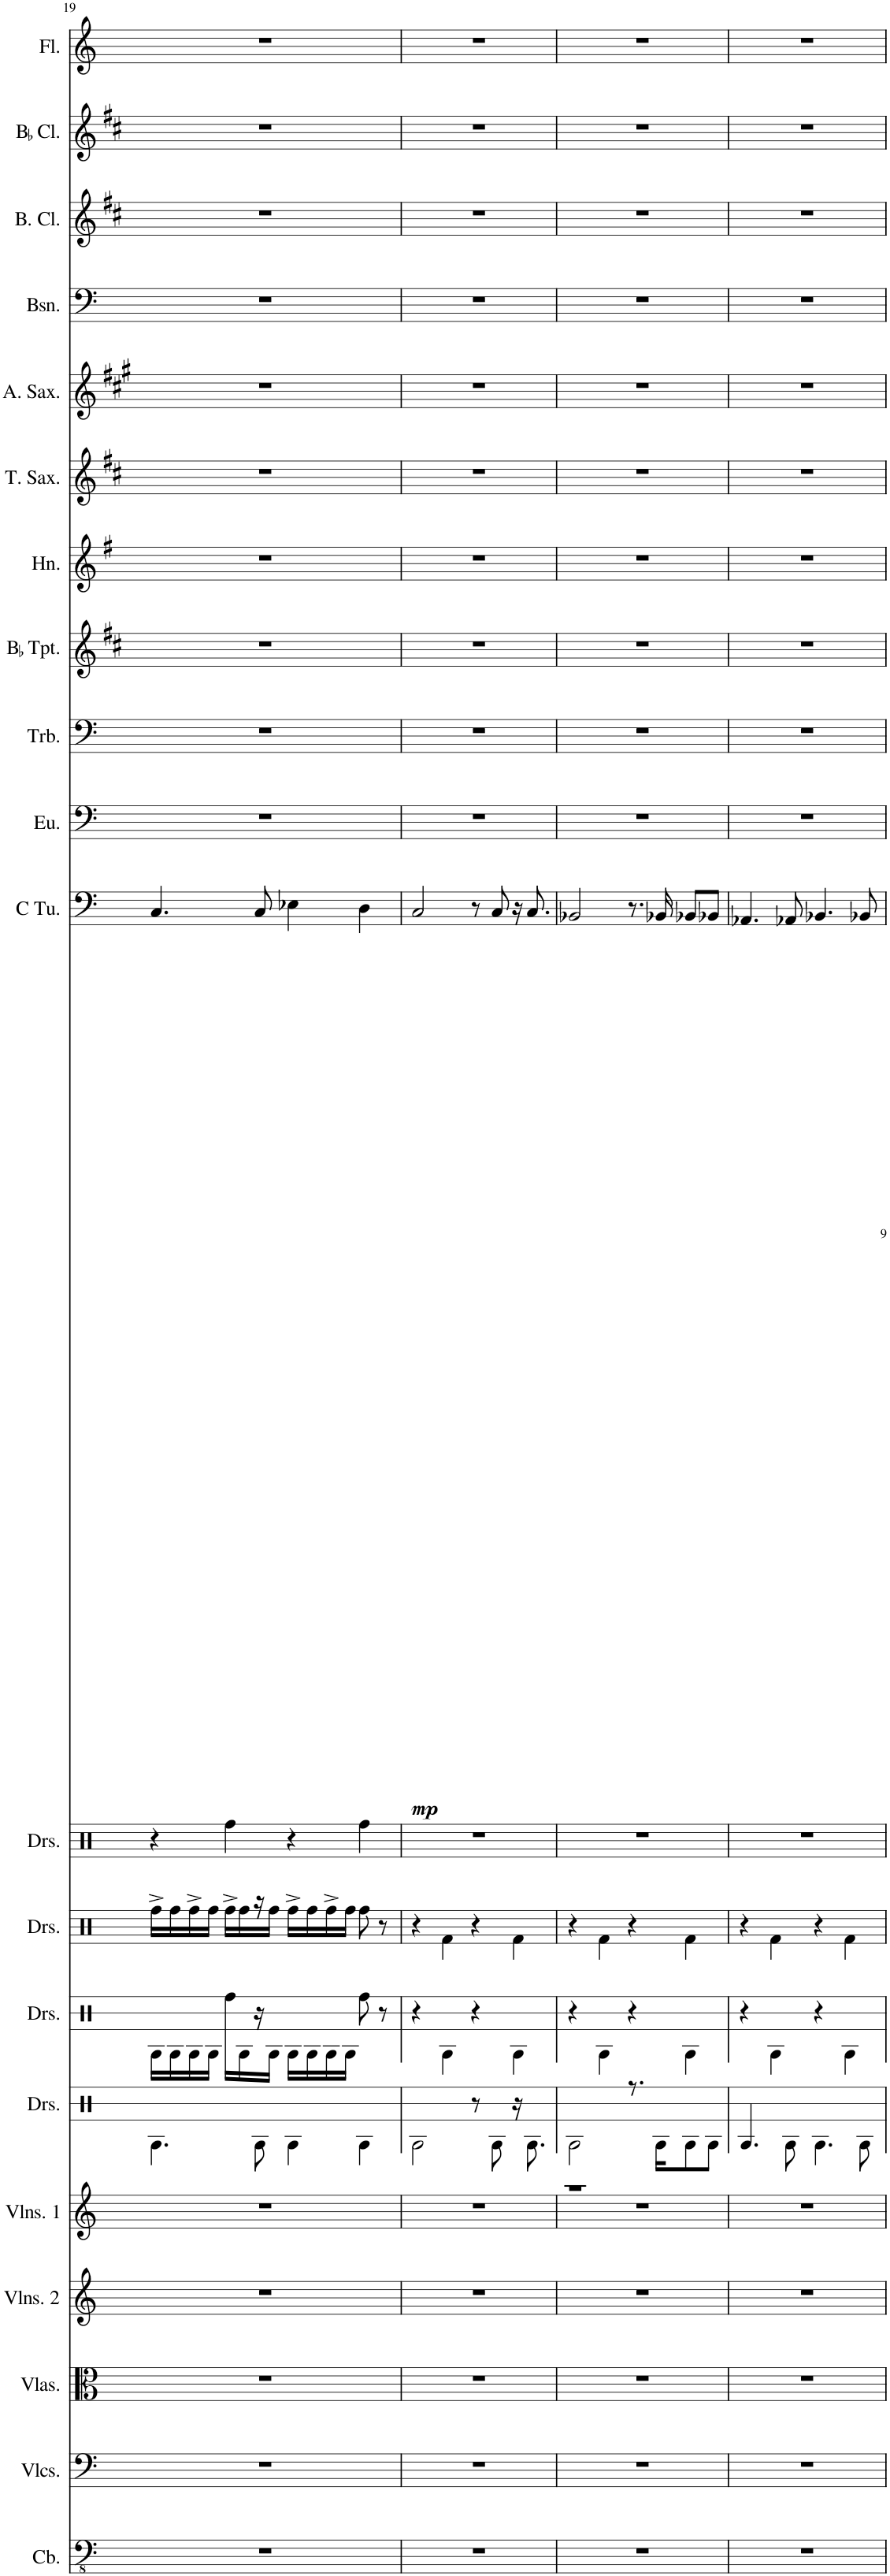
**kern	**kern	**kern	**kern	**kern	**kern	**kern	**kern	**kern	**kern	**dynam	**kern	**kern	**kern	**kern	**kern	**kern	**kern	**kern	**kern	**kern
*part20	*part19	*part18	*part17	*part16	*part15	*part14	*part13	*part12	*part11	*part11	*part10	*part9	*part8	*part7	*part6	*part5	*part4	*part3	*part2	*part1
*staff20	*staff19	*staff18	*staff17	*staff16	*staff15	*staff14	*staff13	*staff12	*staff11	*staff11	*staff10	*staff9	*staff8	*staff7	*staff6	*staff5	*staff4	*staff3	*staff2	*staff1
*I"Contrabass	*I"Violoncellos	*I"Violas	*I"Violins 2	*I"Violins 1	*I"Drumset 3 lines	*I"Drumset	*I"Drumset	*I"Drumset	*I"C Tuba	*	*I"Euphonium	*I"Trombone	*I"BaccidentalFlat Trumpet	*I"Horn	*I"Tenor Saxophone	*I"Alto Saxophone	*I"Bassoon	*I"Bass Clarinet	*I"BaccidentalFlat Clarinet	*I"Flute
*I'Cb.	*I'Vlcs.	*I'Vlas.	*I'Vlns. 2	*I'Vlns. 1	*I'Drs.	*I'Drs.	*I'Drs.	*I'Drs.	*I'C Tu.	*	*I'Eu.	*I'Trb.	*I'BaccidentalFlat Tpt.	*I'Hn.	*I'T. Sax.	*I'A. Sax.	*I'Bsn.	*I'B. Cl.	*I'BaccidentalFlat Cl.	*I'Fl.
!!LO:PB:g=z
*clefFv4	*clefF4	*clefC3	*clefG2	*clefG2	*clefX	*clefX	*clefX	*clefX	*clefF4	*	*clefF4	*clefF4	*clefG2	*clefG2	*clefG2	*clefG2	*clefF4	*clefG2	*clefG2	*clefG2
*Trd7c12	*	*	*	*	*	*	*	*	*	*	*	*	*Trd1c2	*Trd4c7	*Trd8c14	*Trd5c9	*	*Trd8c14	*Trd1c2	*
*k[]	*k[]	*k[]	*k[]	*k[]	*k[]	*k[]	*k[]	*k[]	*k[]	*	*k[]	*k[]	*k[f#c#]	*k[f#]	*k[f#c#]	*k[f#c#g#]	*k[]	*k[f#c#]	*k[f#c#]	*k[]
*M4/4	*M4/4	*M4/4	*M4/4	*M4/4	*	*M4/4	*M4/4	*M4/4	*M4/4	*	*M4/4	*M4/4	*M4/4	*M4/4	*M4/4	*M4/4	*M4/4	*M4/4	*M4/4	*M4/4
=19	=19	=19	=19	=19	=19	=19	=19	=19	=19	=19	=19	=19	=19	=19	=19	=19	=19	=19	=19	=19
1r	1r	1r	1r	1r	4.Rd\	16Rd\LL	16Rff^\LL	4r	4.C/	.	1r	1r	1r	1r	1r	1r	1r	1r	1r	1r
.	.	.	.	.	.	16Rd\	16Rff\	.	.	.	.	.	.	.	.	.	.	.	.	.
.	.	.	.	.	.	16Rd\	16Rff^\	.	.	.	.	.	.	.	.	.	.	.	.	.
.	.	.	.	.	.	16Rd\JJ	16Rff\JJ	.	.	.	.	.	.	.	.	.	.	.	.	.
.	.	.	.	.	.	16Rdd\LL	16Rff^\LL	4Rff\	.	.	.	.	.	.	.	.	.	.	.	.
.	.	.	.	.	.	16Rd\	16Rff\	.	.	.	.	.	.	.	.	.	.	.	.	.
.	.	.	.	.	8Rd\	16r	16r	.	8C/	.	.	.	.	.	.	.	.	.	.	.
.	.	.	.	.	.	16Rd\JJ	16Rff\JJ	.	.	.	.	.	.	.	.	.	.	.	.	.
.	.	.	.	.	4Rd\	16Rd\LL	16Rff^\LL	4r	4E-X\	.	.	.	.	.	.	.	.	.	.	.
.	.	.	.	.	.	16Rd\	16Rff\	.	.	.	.	.	.	.	.	.	.	.	.	.
.	.	.	.	.	.	16Rd\	16Rff^\	.	.	.	.	.	.	.	.	.	.	.	.	.
.	.	.	.	.	.	16Rd\JJ	16Rff\JJ	.	.	.	.	.	.	.	.	.	.	.	.	.
.	.	.	.	.	4Rd\	8Rdd\	8Rff\	4Rff\	4D\	.	.	.	.	.	.	.	.	.	.	.
.	.	.	.	.	.	8r	8r	.	.	.	.	.	.	.	.	.	.	.	.	.
=20	=20	=20	=20	=20	=20	=20	=20	=20	=20	=20	=20	=20	=20	=20	=20	=20	=20	=20	=20	=20
!	!	!	!	!	!	!	!	!	!	!LO:DY:b	!	!	!	!	!	!	!	!	!	!
1r	1r	1r	1r	1r	2Rd\	4r	4r	1r	2C/	mp	1r	1r	1r	1r	1r	1r	1r	1r	1r	1r
.	.	.	.	.	.	4Rd\	4Rf\	.	.	.	.	.	.	.	.	.	.	.	.	.
.	.	.	.	.	8r	4r	4r	.	8r	.	.	.	.	.	.	.	.	.	.	.
.	.	.	.	.	8Rd\	.	.	.	8C/	.	.	.	.	.	.	.	.	.	.	.
.	.	.	.	.	16r	4Rd\	4Rf\	.	16r	.	.	.	.	.	.	.	.	.	.	.
.	.	.	.	.	8.Rd\	.	.	.	8.C/	.	.	.	.	.	.	.	.	.	.	.
=21	=21	=21	=21	=21	=21	=21	=21	=21	=21	=21	=21	=21	=21	=21	=21	=21	=21	=21	=21	=21
*	*	*	*	*	*^	*	*	*	*	*	*	*	*	*	*	*	*	*	*	*
1r	1r	1r	1r	1r	2Rd\	1r	4r	4r	1r	2BB-X/	.	1r	1r	1r	1r	1r	1r	1r	1r	1r	1r
.	.	.	.	.	.	.	4Rd\	4Rf\	.	.	.	.	.	.	.	.	.	.	.	.	.
.	.	.	.	.	8.r	.	4r	4r	.	8.r	.	.	.	.	.	.	.	.	.	.	.
.	.	.	.	.	16Rd\KL	.	.	.	.	16BB-X/	.	.	.	.	.	.	.	.	.	.	.
.	.	.	.	.	8Rd\	.	4Rd\	4Rf\	.	8BB-X/L	.	.	.	.	.	.	.	.	.	.	.
.	.	.	.	.	8Rd\J	.	.	.	.	8BB-X/J	.	.	.	.	.	.	.	.	.	.	.
*	*	*	*	*	*v	*v	*	*	*	*	*	*	*	*	*	*	*	*	*	*	*
=22	=22	=22	=22	=22	=22	=22	=22	=22	=22	=22	=22	=22	=22	=22	=22	=22	=22	=22	=22	=22
1r	1r	1r	1r	1r	4.Rd/	4r	4r	1r	4.AA-X/	.	1r	1r	1r	1r	1r	1r	1r	1r	1r	1r
.	.	.	.	.	.	4Rd\	4Rf\	.	.	.	.	.	.	.	.	.	.	.	.	.
.	.	.	.	.	8Rd\	.	.	.	8AA-X/	.	.	.	.	.	.	.	.	.	.	.
.	.	.	.	.	4.Rd\	4r	4r	.	4.BB-X/	.	.	.	.	.	.	.	.	.	.	.
.	.	.	.	.	.	4Rd\	4Rf\	.	.	.	.	.	.	.	.	.	.	.	.	.
.	.	.	.	.	8Rd\	.	.	.	8BB-X/	.	.	.	.	.	.	.	.	.	.	.
=	=	=	=	=	=	=	=	=	=	=	=	=	=	=	=	=	=	=	=	=
*-	*-	*-	*-	*-	*-	*-	*-	*-	*-	*-	*-	*-	*-	*-	*-	*-	*-	*-	*-	*-
